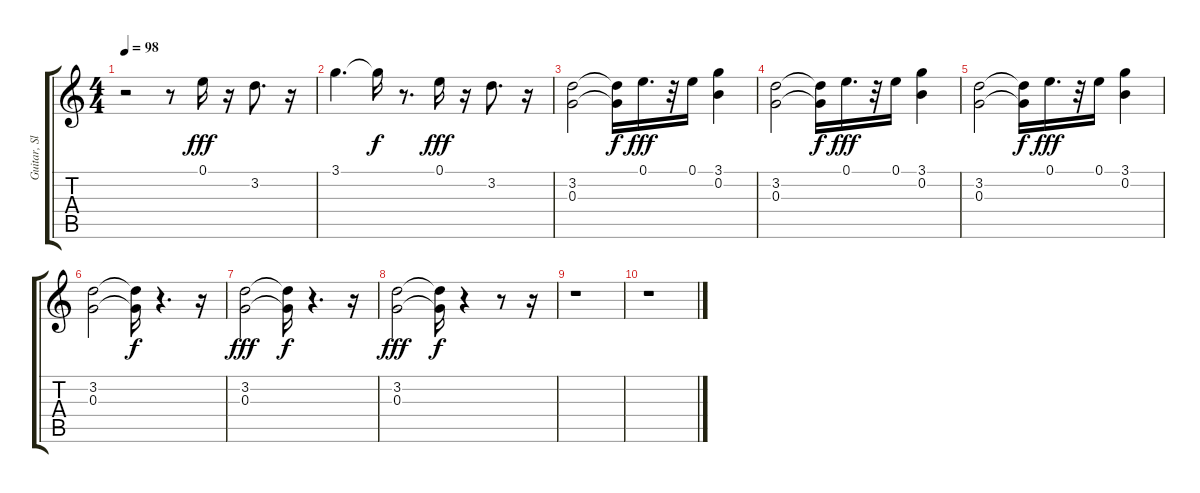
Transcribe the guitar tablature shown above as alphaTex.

\track ("Guitar, Slide" "Guitar, Sl") {instrument overdrivenguitar}
\staff {score tabs}
\tuning (E4 B3 G3 D3 A2 E2) {hide}
\ts (4 4)
\tempo 98
\clef g2
\ks c
r.2{dy f} r.8 0.1.16{dy fff} r.16 3.2.8{d} r.16 |
3.1.4{d} 3.1{t}.16{dy f} r.8{d} 0.1.16{dy fff} r.16 3.2.8{d} r.16 |
(3.2 0.3).2 (3.2{t} 0.3{t}).16{dy f} 0.1.16{d dy fff volume 10} r.32 0.1.16 (3.1 0.2).4{volume 10} |
(3.2 0.3).2{volume 9} (3.2{t} 0.3{t}).16{dy f} 0.1.16{d dy fff volume 8} r.32 0.1.16 (3.1 0.2).4 |
(3.2 0.3).2 (3.2{t} 0.3{t}).16{dy f} 0.1.16{d dy fff} r.32 0.1.16 (3.1 0.2).4 |
(3.2 0.3).2 (3.2{t} 0.3{t}).16{dy f} r.4{d} r.16 |
(3.2 0.3).2{dy fff} (3.2{t} 0.3{t}).16{dy f} r.4{d} r.16 |
(3.2 0.3).2{dy fff} (3.2{t} 0.3{t}).16{dy f} r.4 r.8 r.16 |
r.1 |
r.1
